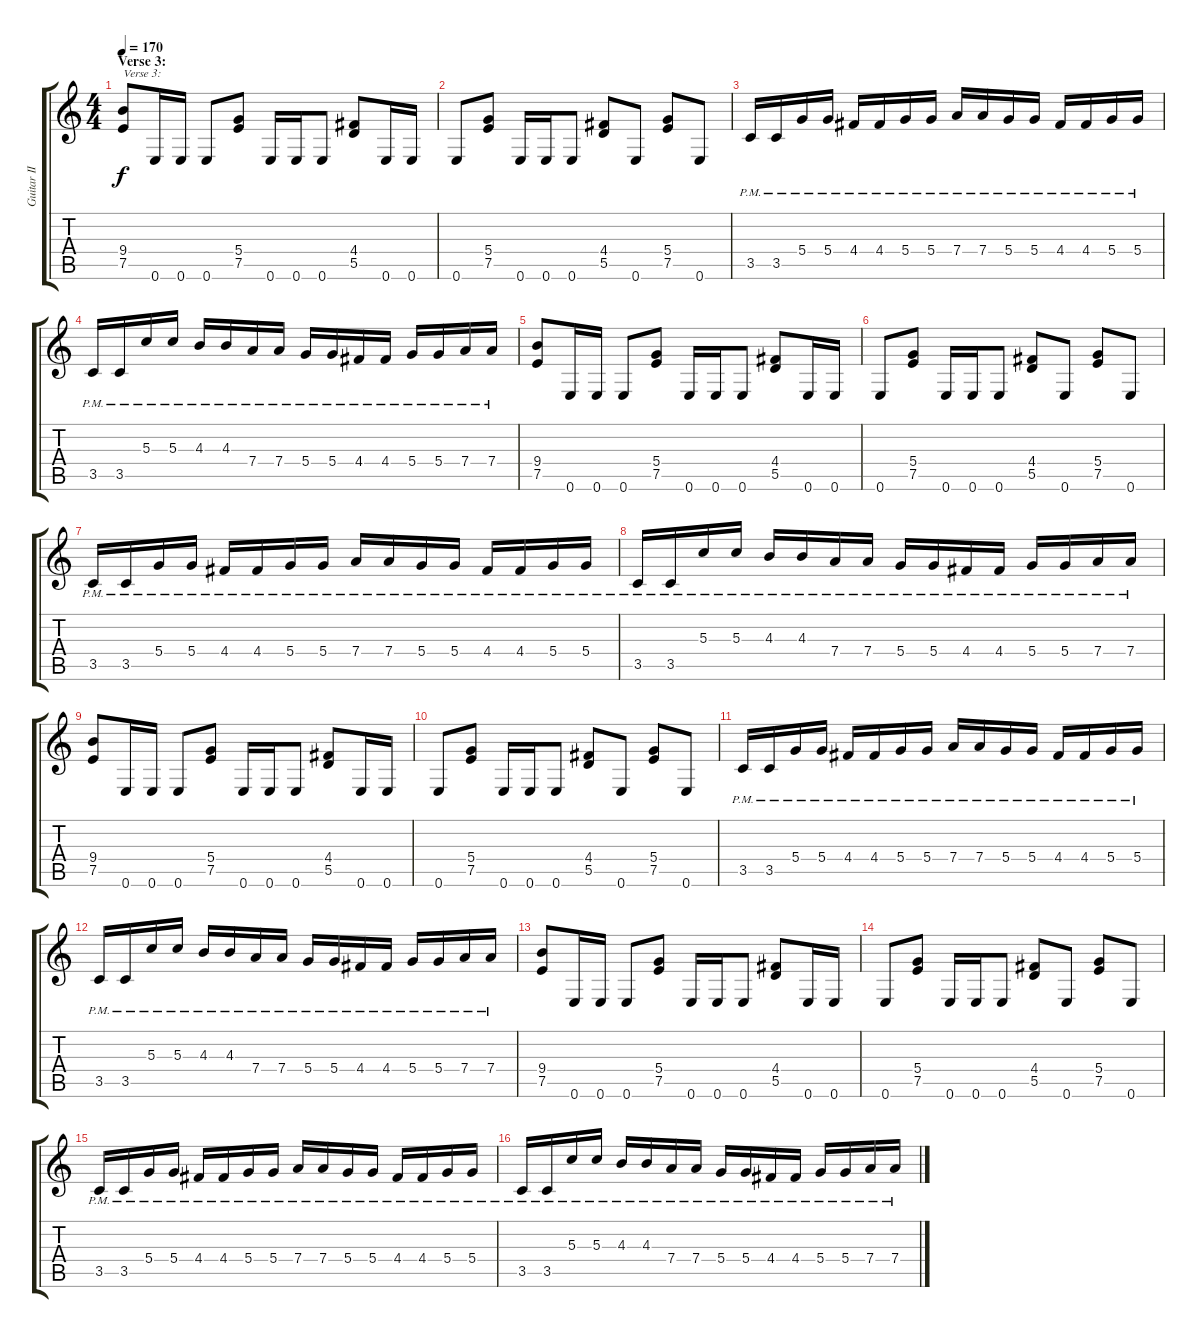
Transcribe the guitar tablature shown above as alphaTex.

\track ("Guitar II" "Guitar II") {instrument distortionguitar}
\staff {score tabs}
\tuning (E4 B3 G3 D3 A2 E2) {hide}
\ts (4 4)
\section ("" "Verse 3:")
\tempo 170
\clef g2
\ks c
(9.4 7.5).8{txt "Verse 3:" dy f} 0.6.16 0.6.16 0.6.8 (5.4 7.5).8 0.6.16 0.6.16 0.6.8 (4.4 5.5).8 0.6.16 0.6.16 |
0.6.8 (5.4 7.5).8 0.6.16 0.6.16 0.6.8 (4.4 5.5).8 0.6.8 (5.4 7.5).8 0.6.8 |
3.5{pm}.16 3.5{pm}.16 5.4{pm}.16 5.4{pm}.16 4.4{pm}.16 4.4{pm}.16 5.4{pm}.16 5.4{pm}.16 7.4{pm}.16 7.4{pm}.16 5.4{pm}.16 5.4{pm}.16 4.4{pm}.16 4.4{pm}.16 5.4{pm}.16 5.4{pm}.16 |
3.5{pm}.16 3.5{pm}.16 5.3{pm}.16 5.3{pm}.16 4.3{pm}.16 4.3{pm}.16 7.4{pm}.16 7.4{pm}.16 5.4{pm}.16 5.4{pm}.16 4.4{pm}.16 4.4{pm}.16 5.4{pm}.16 5.4{pm}.16 7.4{pm}.16 7.4{pm}.16 |
(9.4 7.5).8 0.6.16 0.6.16 0.6.8 (5.4 7.5).8 0.6.16 0.6.16 0.6.8 (4.4 5.5).8 0.6.16 0.6.16 |
0.6.8 (5.4 7.5).8 0.6.16 0.6.16 0.6.8 (4.4 5.5).8 0.6.8 (5.4 7.5).8 0.6.8 |
3.5{pm}.16 3.5{pm}.16 5.4{pm}.16 5.4{pm}.16 4.4{pm}.16 4.4{pm}.16 5.4{pm}.16 5.4{pm}.16 7.4{pm}.16 7.4{pm}.16 5.4{pm}.16 5.4{pm}.16 4.4{pm}.16 4.4{pm}.16 5.4{pm}.16 5.4{pm}.16 |
3.5{pm}.16 3.5{pm}.16 5.3{pm}.16 5.3{pm}.16 4.3{pm}.16 4.3{pm}.16 7.4{pm}.16 7.4{pm}.16 5.4{pm}.16 5.4{pm}.16 4.4{pm}.16 4.4{pm}.16 5.4{pm}.16 5.4{pm}.16 7.4{pm}.16 7.4{pm}.16 |
(9.4 7.5).8 0.6.16 0.6.16 0.6.8 (5.4 7.5).8 0.6.16 0.6.16 0.6.8 (4.4 5.5).8 0.6.16 0.6.16 |
0.6.8 (5.4 7.5).8 0.6.16 0.6.16 0.6.8 (4.4 5.5).8 0.6.8 (5.4 7.5).8 0.6.8 |
3.5{pm}.16 3.5{pm}.16 5.4{pm}.16 5.4{pm}.16 4.4{pm}.16 4.4{pm}.16 5.4{pm}.16 5.4{pm}.16 7.4{pm}.16 7.4{pm}.16 5.4{pm}.16 5.4{pm}.16 4.4{pm}.16 4.4{pm}.16 5.4{pm}.16 5.4{pm}.16 |
3.5{pm}.16 3.5{pm}.16 5.3{pm}.16 5.3{pm}.16 4.3{pm}.16 4.3{pm}.16 7.4{pm}.16 7.4{pm}.16 5.4{pm}.16 5.4{pm}.16 4.4{pm}.16 4.4{pm}.16 5.4{pm}.16 5.4{pm}.16 7.4{pm}.16 7.4{pm}.16 |
(9.4 7.5).8 0.6.16 0.6.16 0.6.8 (5.4 7.5).8 0.6.16 0.6.16 0.6.8 (4.4 5.5).8 0.6.16 0.6.16 |
0.6.8 (5.4 7.5).8 0.6.16 0.6.16 0.6.8 (4.4 5.5).8 0.6.8 (5.4 7.5).8 0.6.8 |
3.5{pm}.16 3.5{pm}.16 5.4{pm}.16 5.4{pm}.16 4.4{pm}.16 4.4{pm}.16 5.4{pm}.16 5.4{pm}.16 7.4{pm}.16 7.4{pm}.16 5.4{pm}.16 5.4{pm}.16 4.4{pm}.16 4.4{pm}.16 5.4{pm}.16 5.4{pm}.16 |
3.5{pm}.16 3.5{pm}.16 5.3{pm}.16 5.3{pm}.16 4.3{pm}.16 4.3{pm}.16 7.4{pm}.16 7.4{pm}.16 5.4{pm}.16 5.4{pm}.16 4.4{pm}.16 4.4{pm}.16 5.4{pm}.16 5.4{pm}.16 7.4{pm}.16 7.4{pm}.16
